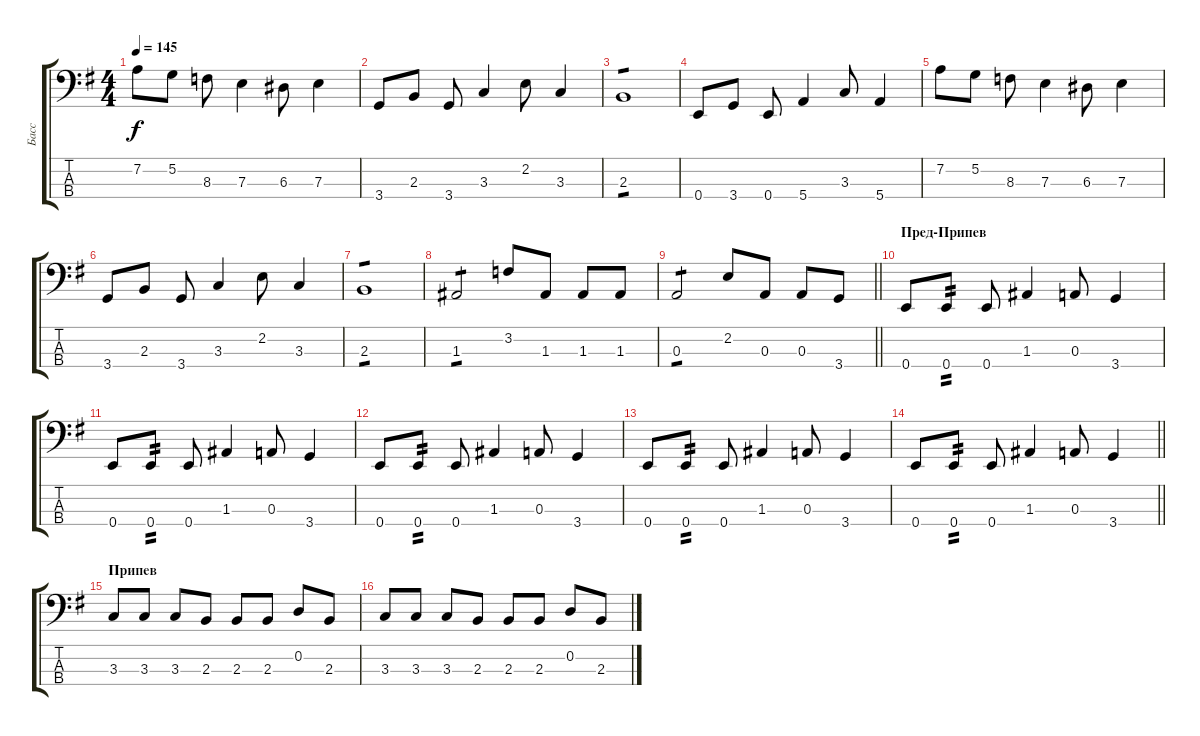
\track ("Басс" "Басс") {instrument electricbassfinger}
\staff {score tabs}
\tuning (G2 D2 A1 E1) {hide}
\ts (4 4)
\tempo 145
\clef f4
\ks eminor
7.2.8{dy f} 5.2.8 8.3.8 7.3.4 6.3.8 7.3.4 |
3.4.8 2.3.8 3.4.8 3.3.4 2.2.8 3.3.4 |
2.3.1{tp 1} |
0.4.8 3.4.8 0.4.8 5.4.4 3.3.8 5.4.4 |
7.2.8 5.2.8 8.3.8 7.3.4 6.3.8 7.3.4 |
3.4.8 2.3.8 3.4.8 3.3.4 2.2.8 3.3.4 |
2.3.1{tp 1} |
1.3.2{tp 1} 3.2.8 1.3.8 1.3.8 1.3.8 |
\barLineRight lightlight
0.3.2{tp 1} 2.2.8 0.3.8 0.3.8 3.4.8 |
\section ("" "Пред-Припев")
0.4.8 0.4.8{tp 2} 0.4.8 1.3.4 0.3.8 3.4.4 |
0.4.8 0.4.8{tp 2} 0.4.8 1.3.4 0.3.8 3.4.4 |
0.4.8 0.4.8{tp 2} 0.4.8 1.3.4 0.3.8 3.4.4 |
0.4.8 0.4.8{tp 2} 0.4.8 1.3.4 0.3.8 3.4.4 |
\barLineRight lightlight
0.4.8 0.4.8{tp 2} 0.4.8 1.3.4 0.3.8 3.4.4 |
\section ("" "Припев")
3.3.8 3.3.8 3.3.8 2.3.8 2.3.8 2.3.8 0.2.8 2.3.8 |
3.3.8 3.3.8 3.3.8 2.3.8 2.3.8 2.3.8 0.2.8 2.3.8
